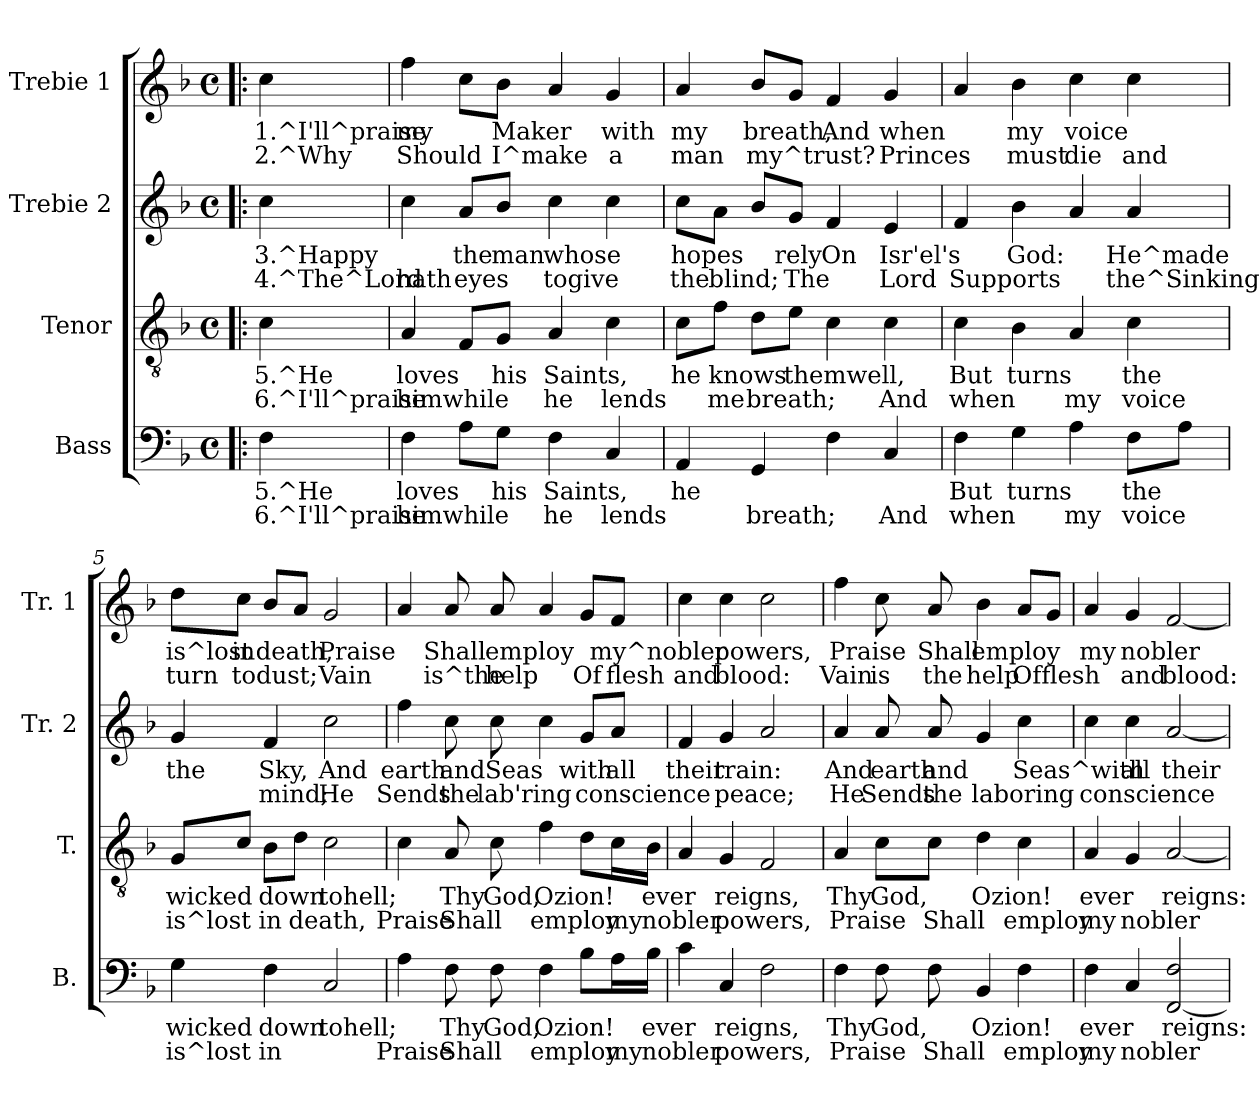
**kern	**text	**text	**kern	**text	**text	**kern	**text	**text	**kern	**text	**text
*part4	*part4	*part4	*part3	*part3	*part3	*part2	*part2	*part2	*part1	*part1	*part1
*staff4	*staff4	*staff4	*staff3	*staff3	*staff3	*staff2	*staff2	*staff2	*staff1	*staff1	*staff1
*I"Bass	*	*	*I"Tenor	*	*	*I"Trebie 2	*	*	*I"Trebie 1	*	*
*I'B.	*	*	*I'T.	*	*	*I'Tr. 2	*	*	*I'Tr. 1	*	*
!!LO:PB:g=z
*stria5	*	*	*stria5	*	*	*stria5	*	*	*stria5	*	*
*clefF4	*	*	*clefGv2	*	*	*clefG2	*	*	*clefG2	*	*
*k[b-]	*	*	*k[b-]	*	*	*k[b-]	*	*	*k[b-]	*	*
*F:	*	*	*F:	*	*	*F:	*	*	*F:	*	*
*M4/4	*	*	*M4/4	*	*	*M4/4	*	*	*M4/4	*	*
*met(c)	*	*	*met(c)	*	*	*met(c)	*	*	*met(c)	*	*
=1!|:	=1!|:	=1!|:	=1!|:	=1!|:	=1!|:	=1!|:	=1!|:	=1!|:	=1!|:	=1!|:	=1!|:
!	!LO:LY:a:rj	!LO:LY:a:rj	!	!LO:LY:b:rj	!LO:LY:b:rj	!	!LO:LY:b:rj	!LO:LY:b:rj	!	!LO:LY:b:rj	!LO:LY:b:rj
4F\	5.^He	6.^I'll^praise	4c\	5.^He	6.^I'll^praise	4cc\	3.^Happy	4.^The^Lord	4cc\	1.^I'll^praise	2.^Why
=2	=2	=2	=2	=2	=2	=2	=2	=2	=2	=2	=2
!	!LO:LY:a:rj	!LO:LY:a:rj	!	!LO:LY:b:rj	!LO:LY:b:rj	!	!LO:LY:b:rj	!LO:LY:b:rj	!	!LO:LY:b:rj	!LO:LY:b:rj
4F\	loves	himwhile	4A/	loves	himwhile	4cc\	.	hath	4ff\	my	Should
!	!LO:LY:a:rj	!LO:LY:a:rj	!	!LO:LY:b:rj	!LO:LY:b:rj	!	!LO:LY:b:rj	!LO:LY:b:rj	!	!LO:LY:b:rj	!LO:LY:b:rj
8A\L	.	.	8F/L	.	.	8a/L	the	eyes	8cc\L	.	.
!	!LO:LY:a:rj	!LO:LY:a:rj	!	!LO:LY:b:rj	!LO:LY:b:rj	!	!LO:LY:b:rj	!LO:LY:b:rj	!	!LO:LY:b:rj	!LO:LY:b:rj
8G\J	his	.	8G/J	his	.	8b-/J	man	.	8b-\J	Maker	I^make
!	!LO:LY:a:rj	!LO:LY:a:rj	!	!LO:LY:b:rj	!LO:LY:b:rj	!	!LO:LY:b:rj	!LO:LY:b:rj	!	!LO:LY:b:rj	!LO:LY:b:rj
4F\	Saints,	he	4A/	Saints,	he	4cc\	whose	togive	4a/	.	.
!	!LO:LY:a:rj	!LO:LY:a:rj	!	!LO:LY:b:rj	!LO:LY:b:rj	!	!LO:LY:b:rj	!LO:LY:b:rj	!	!LO:LY:b:rj	!LO:LY:b:rj
4C/	.	lends	4c\	.	lends	4cc\	.	.	4g/	with	a
=3	=3	=3	=3	=3	=3	=3	=3	=3	=3	=3	=3
!	!LO:LY:a:rj	!LO:LY:a:rj	!	!LO:LY:b:rj	!LO:LY:b:rj	!	!LO:LY:b:rj	!LO:LY:b:rj	!	!LO:LY:b:rj	!LO:LY:b:rj
4AA/	he	.	8c\L	he	.	8cc\L	hopes	the	4a/	my	man
!	!	!	!	!LO:LY:b:rj	!LO:LY:b:rj	!	!LO:LY:b:rj	!LO:LY:b:rj	!	!	!
.	.	.	8f\J	knows	me	8a\J	.	blind;	.	.	.
!	!LO:LY:a:rj	!LO:LY:a:rj	!	!LO:LY:b:rj	!LO:LY:b:rj	!	!LO:LY:b:rj	!LO:LY:b:rj	!	!LO:LY:b:rj	!LO:LY:b:rj
4GG/	.	breath;	8d\L	.	breath;	8b-/L	.	.	8b-/L	breath,	my^trust?
!	!	!	!	!LO:LY:b:rj	!LO:LY:b:rj	!	!LO:LY:b:rj	!LO:LY:b:rj	!	!LO:LY:b:rj	!LO:LY:b:rj
.	.	.	8e\J	themwell,	.	8g/J	rely	The	8g/J	.	.
!	!LO:LY:a:rj	!LO:LY:a:rj	!	!LO:LY:b:rj	!LO:LY:b:rj	!	!LO:LY:b:rj	!LO:LY:b:rj	!	!LO:LY:b:rj	!LO:LY:b:rj
4F\	.	.	4c\	.	.	4f/	On	.	4f/	And	.
!	!LO:LY:a:rj	!LO:LY:a:rj	!	!LO:LY:b:rj	!LO:LY:b:rj	!	!LO:LY:b:rj	!LO:LY:b:rj	!	!LO:LY:b:rj	!LO:LY:b:rj
4C/	.	And	4c\	.	And	4e/	Isr'el's	Lord	4g/	when	Princes
=4	=4	=4	=4	=4	=4	=4	=4	=4	=4	=4	=4
!	!LO:LY:a:rj	!LO:LY:a:rj	!	!LO:LY:b:rj	!LO:LY:b:rj	!	!LO:LY:b:rj	!LO:LY:b:rj	!	!LO:LY:b:rj	!LO:LY:b:rj
4F\	But	when	4c\	But	when	4f/	.	Supports	4a/	.	.
!	!LO:LY:a:rj	!LO:LY:a:rj	!	!LO:LY:b:rj	!LO:LY:b:rj	!	!LO:LY:b:rj	!LO:LY:b:rj	!	!LO:LY:b:rj	!LO:LY:b:rj
4G\	turns	.	4B-\	turns	.	4b-\	God:	.	4b-\	my	must
!	!LO:LY:a:rj	!LO:LY:a:rj	!	!LO:LY:b:rj	!LO:LY:b:rj	!	!LO:LY:b:rj	!LO:LY:b:rj	!	!LO:LY:b:rj	!LO:LY:b:rj
4A\	.	my	4A/	.	my	4a/	.	.	4cc\	voice	die
!	!LO:LY:a:rj	!LO:LY:a:rj	!	!LO:LY:b:rj	!LO:LY:b:rj	!	!LO:LY:b:rj	!LO:LY:b:rj	!	!LO:LY:b:rj	!LO:LY:b:rj
8F\L	the	voice	4c\	the	voice	4a/	He^made	the^Sinking	4cc\	.	and
!	!LO:LY:a:rj	!LO:LY:a:rj	!	!	!	!	!	!	!	!	!
8A\J	.	.	.	.	.	.	.	.	.	.	.
=5	=5	=5	=5	=5	=5	=5	=5	=5	=5	=5	=5
!	!LO:LY:a:rj	!LO:LY:a:rj	!	!LO:LY:b:rj	!LO:LY:b:rj	!	!LO:LY:b:rj	!LO:LY:b:rj	!	!LO:LY:b:rj	!LO:LY:b:rj
4G\	wicked	is^lost	8G/L	wicked	is^lost	4g/	the	.	8dd>\L	is^lost	turn
!	!	!	!	!LO:LY:b:rj	!LO:LY:b:rj	!	!	!	!	!LO:LY:b:rj	!LO:LY:b:rj
.	.	.	8c/J	.	.	.	.	.	8cc\J	in	todust;
!	!LO:LY:a:rj	!LO:LY:a:rj	!	!LO:LY:b:rj	!LO:LY:b:rj	!	!LO:LY:b:rj	!LO:LY:b:rj	!	!LO:LY:b:rj	!LO:LY:b:rj
4F\	down	in	8B-\L	down	in	4f/	Sky,	mind;	8b-/L	death,	.
!	!	!	!	!LO:LY:b:rj	!LO:LY:b:rj	!	!	!	!	!LO:LY:b:rj	!LO:LY:b:rj
.	.	.	8d\J	.	death,	.	.	.	8a/J	.	.
!	!LO:LY:a:rj	!LO:LY:a:rj	!	!LO:LY:b:rj	!LO:LY:b:rj	!	!LO:LY:b:rj	!LO:LY:b:rj	!	!LO:LY:b:rj	!LO:LY:b:rj
2C/	tohell;	.	2c\	tohell;	.	2cc\	And	He	2g/	Praise	Vain
=6	=6	=6	=6	=6	=6	=6	=6	=6	=6	=6	=6
!	!LO:LY:a:rj	!LO:LY:a:rj	!	!LO:LY:b:rj	!LO:LY:b:rj	!	!LO:LY:b:rj	!LO:LY:b:rj	!	!LO:LY:b:rj	!LO:LY:b:rj
4A\	.	Praise	4c\	.	Praise	4ff\	earth	Sends	4a/	.	.
!	!LO:LY:a:rj	!LO:LY:a:rj	!	!LO:LY:b:rj	!LO:LY:b:rj	!	!LO:LY:b:rj	!LO:LY:b:rj	!	!LO:LY:b:rj	!LO:LY:b:rj
8F\	Thy	Shall	8A/	Thy	Shall	8cc\	and	the	8a/	Shall	is^the
!	!LO:LY:a:rj	!LO:LY:a:rj	!	!LO:LY:b:rj	!LO:LY:b:rj	!	!LO:LY:b:rj	!LO:LY:b:rj	!	!LO:LY:b:rj	!LO:LY:b:rj
8F\	God,	.	8c\	God,	.	8cc\	Seas	lab'ring	8a/	employ	help
!	!LO:LY:a:rj	!LO:LY:a:rj	!	!LO:LY:b:rj	!LO:LY:b:rj	!	!LO:LY:b:rj	!LO:LY:b:rj	!	!LO:LY:b:rj	!LO:LY:b:rj
4F\	Ozion!	employ	4f\	Ozion!	employ	4cc\	.	.	4a/	.	.
!	!LO:LY:a:rj	!LO:LY:a:rj	!	!LO:LY:b:rj	!LO:LY:b:rj	!	!LO:LY:b:rj	!LO:LY:b:rj	!	!LO:LY:b:rj	!LO:LY:b:rj
8B-\L	.	.	8d\L	.	.	8g/L	with	conscience	8g/L	.	Of
!	!LO:LY:a:rj	!LO:LY:a:rj	!	!LO:LY:b:rj	!LO:LY:b:rj	!	!LO:LY:b:rj	!LO:LY:b:rj	!	!LO:LY:b:rj	!LO:LY:b:rj
16A\	.	my	16c\	.	my	8a/J	all	.	8f/J	my^nobler	flesh
!	!LO:LY:a:rj	!LO:LY:a:rj	!	!LO:LY:b:rj	!LO:LY:b:rj	!	!	!	!	!	!
16B-\J	ever	nobler	16B-\J	ever	nobler	.	.	.	.	.	.
=7	=7	=7	=7	=7	=7	=7	=7	=7	=7	=7	=7
!	!LO:LY:a:rj	!LO:LY:a:rj	!	!LO:LY:b:rj	!LO:LY:b:rj	!	!LO:LY:b:rj	!LO:LY:b:rj	!	!LO:LY:b:rj	!LO:LY:b:rj
4c\	.	.	4A/	.	.	4f/	their	.	4cc\	.	and
!	!LO:LY:a:rj	!LO:LY:a:rj	!	!LO:LY:b:rj	!LO:LY:b:rj	!	!LO:LY:b:rj	!LO:LY:b:rj	!	!LO:LY:b:rj	!LO:LY:b:rj
4C/	reigns,	powers,	4G/	reigns,	powers,	4g/	train:	peace;	4cc\	powers,	blood:
!	!LO:LY:a:rj	!LO:LY:a:rj	!	!LO:LY:b:rj	!LO:LY:b:rj	!	!LO:LY:b:rj	!LO:LY:b:rj	!	!LO:LY:b:rj	!LO:LY:b:rj
2F\	.	.	2F/	.	.	2a/	.	.	2cc\	.	.
=8	=8	=8	=8	=8	=8	=8	=8	=8	=8	=8	=8
!	!LO:LY:a:rj	!LO:LY:a:rj	!	!LO:LY:b:rj	!LO:LY:b:rj	!	!LO:LY:b:rj	!LO:LY:b:rj	!	!LO:LY:b:rj	!LO:LY:b:rj
4F\	Thy	Praise	4A/	Thy	Praise	4a/	And	He	4ff\	Praise	Vain
!	!LO:LY:a:rj	!LO:LY:a:rj	!	!LO:LY:b:rj	!LO:LY:b:rj	!	!LO:LY:b:rj	!LO:LY:b:rj	!	!LO:LY:b:rj	!LO:LY:b:rj
8F\	God,	.	8c\L	God,	.	8a/	earth	Sends	8cc\	.	is
!	!LO:LY:a:rj	!LO:LY:a:rj	!	!LO:LY:b:rj	!LO:LY:b:rj	!	!LO:LY:b:rj	!LO:LY:b:rj	!	!LO:LY:b:rj	!LO:LY:b:rj
8F\	.	Shall	8c\J	.	Shall	8a/	and	the	8a/	Shall	the
!	!LO:LY:a:rj	!LO:LY:a:rj	!	!LO:LY:b:rj	!LO:LY:b:rj	!	!LO:LY:b:rj	!LO:LY:b:rj	!	!LO:LY:b:rj	!LO:LY:b:rj
4BB-/	Ozion!	.	4d\	Ozion!	.	4g/	.	laboring	4b-\	employ	help
!	!LO:LY:a:rj	!LO:LY:a:rj	!	!LO:LY:b:rj	!LO:LY:b:rj	!	!LO:LY:b:rj	!LO:LY:b:rj	!	!LO:LY:b:rj	!LO:LY:b:rj
4F\	.	employ	4c\	.	employ	4cc\	Seas^with	.	8a/L	.	Of
!	!	!	!	!	!	!	!	!	!	!LO:LY:b:rj	!LO:LY:b:rj
.	.	.	.	.	.	.	.	.	8g/J	.	flesh
=9	=9	=9	=9	=9	=9	=9	=9	=9	=9	=9	=9
!	!LO:LY:a:rj	!LO:LY:a:rj	!	!LO:LY:b:rj	!LO:LY:b:rj	!	!LO:LY:b:rj	!LO:LY:b:rj	!	!LO:LY:b:rj	!LO:LY:b:rj
4F\	ever	my	4A/	ever	my	4cc\	.	conscience	4a/	my	.
!	!LO:LY:a:rj	!LO:LY:a:rj	!	!LO:LY:b:rj	!LO:LY:b:rj	!	!LO:LY:b:rj	!LO:LY:b:rj	!	!LO:LY:b:rj	!LO:LY:b:rj
4C/	.	nobler	4G/	.	nobler	4cc\	all	.	4g/	nobler	and
!	!LO:LY:a:rj	!LO:LY:a:rj	!	!LO:LY:b:rj	!LO:LY:b:rj	!	!LO:LY:b:rj	!LO:LY:b:rj	!	!LO:LY:b:rj	!LO:LY:b:rj
2F/ [<2FF/	reigns:	.	[<2A/	reigns:	.	[<2a/	their	.	[<2f>/	.	blood:
=	=	=	=	=	=	=	=	=	=	=	=
*-	*-	*-	*-	*-	*-	*-	*-	*-	*-	*-	*-
